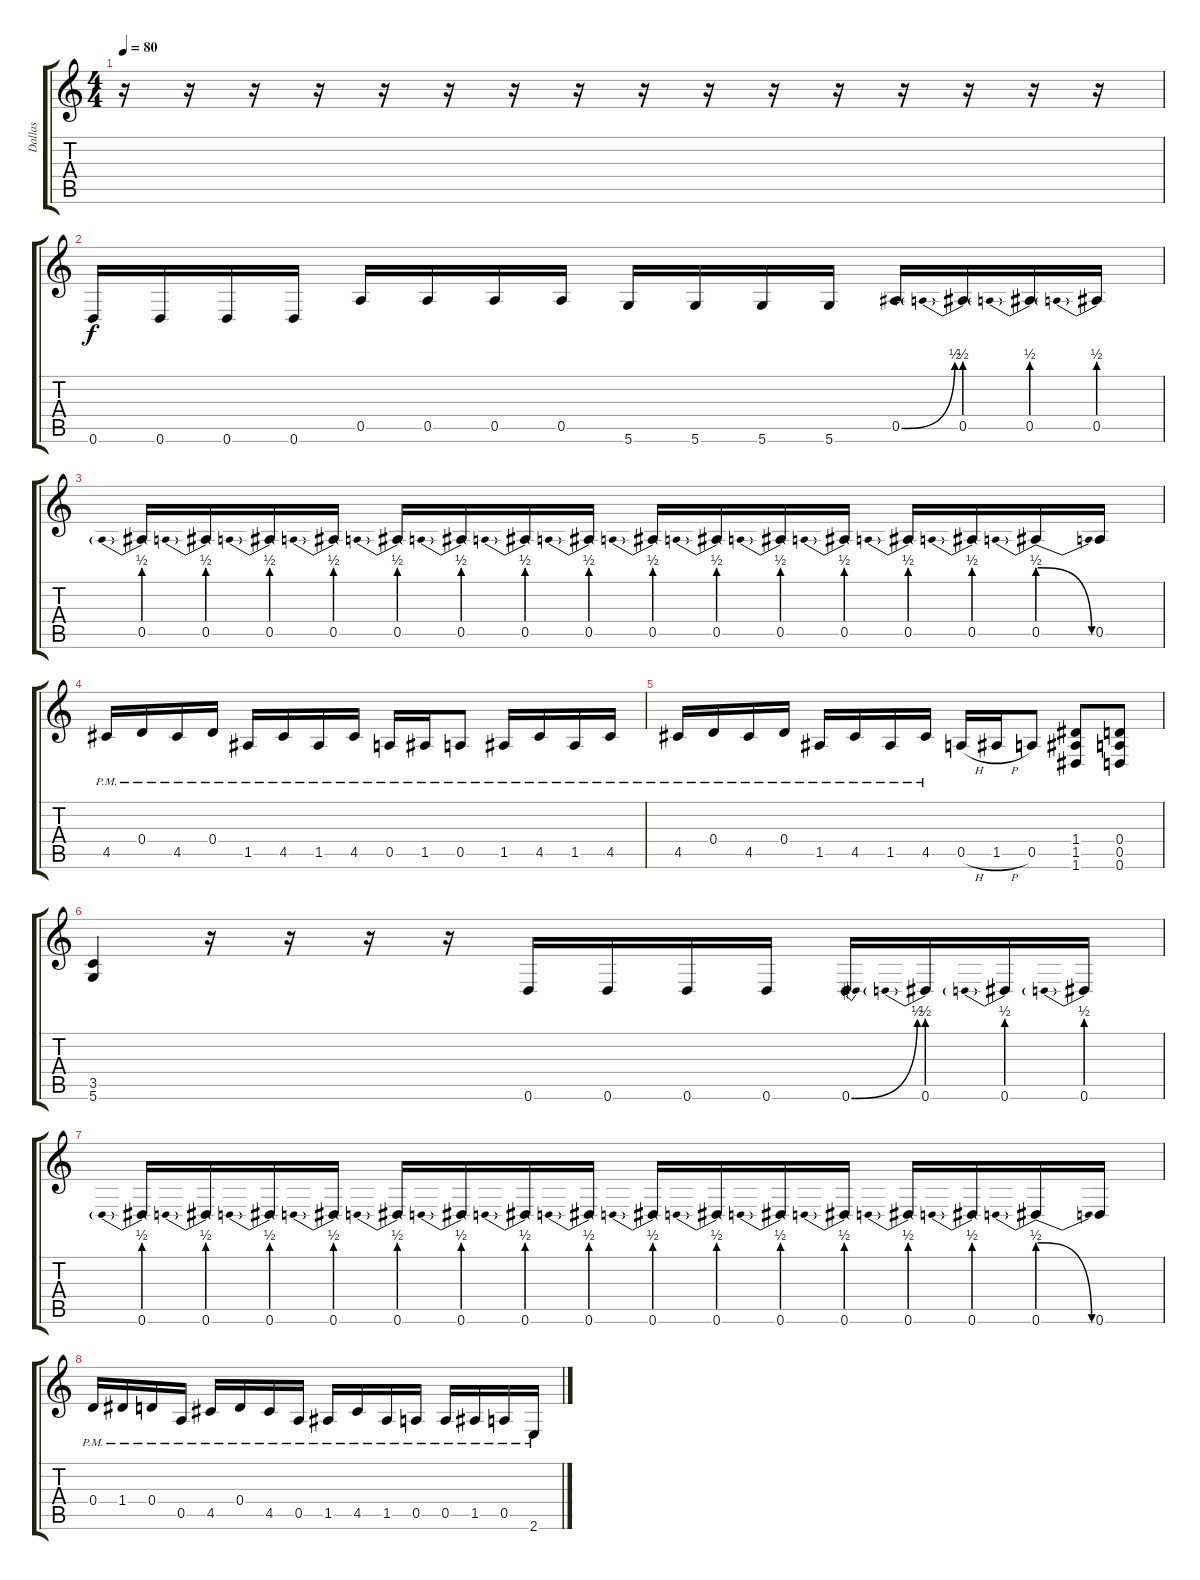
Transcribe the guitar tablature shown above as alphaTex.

\track ("Dallas" "Dallas") {instrument distortionguitar}
\staff {score tabs}
\tuning (E4 B3 G3 D3 A2 D2) {hide}
\ts (4 4)
\tempo 80
\clef g2
\ks c
r.16{dy f} r.16 r.16 r.16 r.16 r.16 r.16 r.16 r.16 r.16 r.16 r.16 r.16 r.16 r.16 r.16 |
0.6.16 0.6.16 0.6.16 0.6.16 0.5.16 0.5.16 0.5.16 0.5.16 5.6.16 5.6.16 5.6.16 5.6.16 0.5{be (bend 0 0 60 2)}.16 0.5{be (prebend 0 2 60 2)}.16 0.5{be (prebend 0 2 60 2)}.16 0.5{be (prebend 0 2 60 2)}.16 |
0.5{be (prebend 0 2 60 2)}.16 0.5{be (prebend 0 2 60 2)}.16 0.5{be (prebend 0 2 60 2)}.16 0.5{be (prebend 0 2 60 2)}.16 0.5{be (prebend 0 2 60 2)}.16 0.5{be (prebend 0 2 60 2)}.16 0.5{be (prebend 0 2 60 2)}.16 0.5{be (prebend 0 2 60 2)}.16 0.5{be (prebend 0 2 60 2)}.16 0.5{be (prebend 0 2 60 2)}.16 0.5{be (prebend 0 2 60 2)}.16 0.5{be (prebend 0 2 60 2)}.16 0.5{be (prebend 0 2 60 2)}.16 0.5{be (prebend 0 2 60 2)}.16 0.5{be (prebendrelease 0 2 60 0)}.16 0.5.16 |
4.5{pm}.16 0.4{pm}.16 4.5{pm}.16 0.4{pm}.16 1.5{pm}.16 4.5{pm}.16 1.5{pm}.16 4.5{pm}.16 0.5{pm}.16 1.5{pm}.16 0.5{pm}.8 1.5{pm}.16 4.5{pm}.16 1.5{pm}.16 4.5{pm}.16 |
4.5{pm}.16 0.4{pm}.16 4.5{pm}.16 0.4{pm}.16 1.5{pm}.16 4.5{pm}.16 1.5{pm}.16 4.5{pm}.16 0.5{h}.16 1.5{h}.16 0.5.8 (1.4 1.5 1.6).8 (0.4 0.5 0.6).8 |
(3.5 5.6).4 r.16 r.16 r.16 r.16 0.6.16 0.6.16 0.6.16 0.6.16 0.6{be (bend 0 0 60 2)}.16 0.6{be (prebend 0 2 60 2)}.16 0.6{be (prebend 0 2 60 2)}.16 0.6{be (prebend 0 2 60 2)}.16 |
0.6{be (prebend 0 2 60 2)}.16 0.6{be (prebend 0 2 60 2)}.16 0.6{be (prebend 0 2 60 2)}.16 0.6{be (prebend 0 2 60 2)}.16 0.6{be (prebend 0 2 60 2)}.16 0.6{be (prebend 0 2 60 2)}.16 0.6{be (prebend 0 2 60 2)}.16 0.6{be (prebend 0 2 60 2)}.16 0.6{be (prebend 0 2 60 2)}.16 0.6{be (prebend 0 2 60 2)}.16 0.6{be (prebend 0 2 60 2)}.16 0.6{be (prebend 0 2 60 2)}.16 0.6{be (prebend 0 2 60 2)}.16 0.6{be (prebend 0 2 60 2)}.16 0.6{be (prebendrelease 0 2 60 0)}.16 0.6.16 |
0.4{pm}.16 1.4{pm}.16 0.4{pm}.16 0.5{pm}.16 4.5{pm}.16 0.4{pm}.16 4.5{pm}.16 0.5{pm}.16 1.5{pm}.16 4.5{pm}.16 1.5{pm}.16 0.5{pm}.16 0.5{pm}.16 1.5{pm}.16 0.5{pm}.16 2.6{pm}.16
